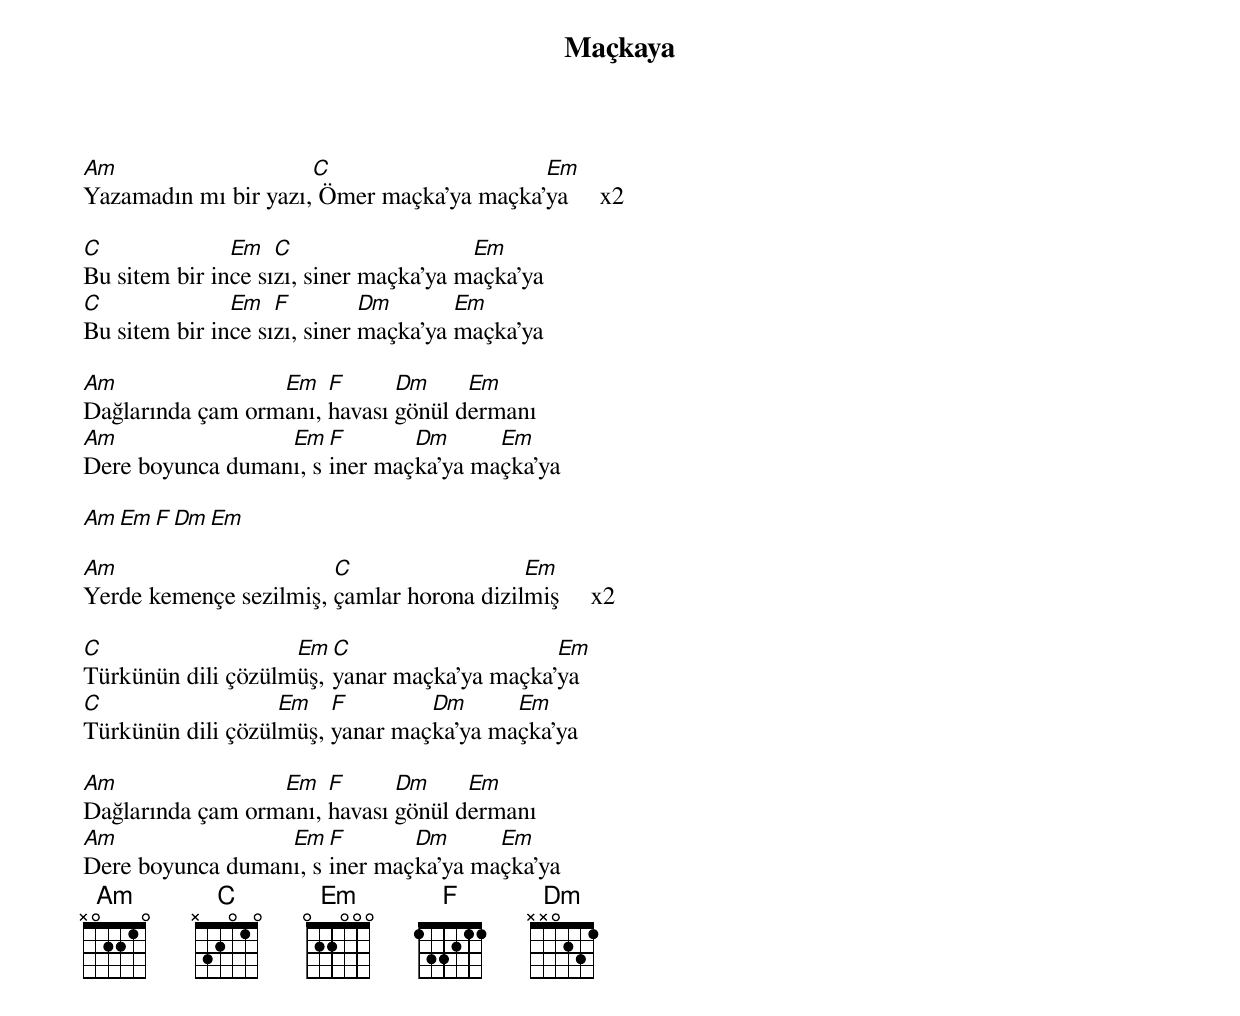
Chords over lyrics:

{title: Maçkaya}
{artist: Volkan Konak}

Am                    C                    Em
Yazamadın mı bir yazı, Ömer maçka'ya maçka'ya     x2

C              Em   C                   Em
Bu sitem bir ince sızı, siner maçka'ya maçka'ya
C              Em   F         Dm       Em
Bu sitem bir ince sızı, siner maçka'ya maçka'ya

Am                Em   F      Dm     Em
Dağlarında çam ormanı, havası gönül dermanı
Am                Em  F       Dm      Em
Dere boyunca dumanı, siner maçka'ya maçka'ya

Am  Em  F  Dm  Em

Am                      C                  Em
Yerde kemençe sezilmiş, çamlar horona dizilmiş     x2

C                   Em  C                    Em
Türkünün dili çözülmüş, yanar maçka'ya maçka'ya
C                  Em   F        Dm      Em
Türkünün dili çözülmüş, yanar maçka'ya maçka'ya

Am                Em   F      Dm     Em
Dağlarında çam ormanı, havası gönül dermanı
Am                Em  F       Dm      Em
Dere boyunca dumanı, siner maçka'ya maçka'ya
